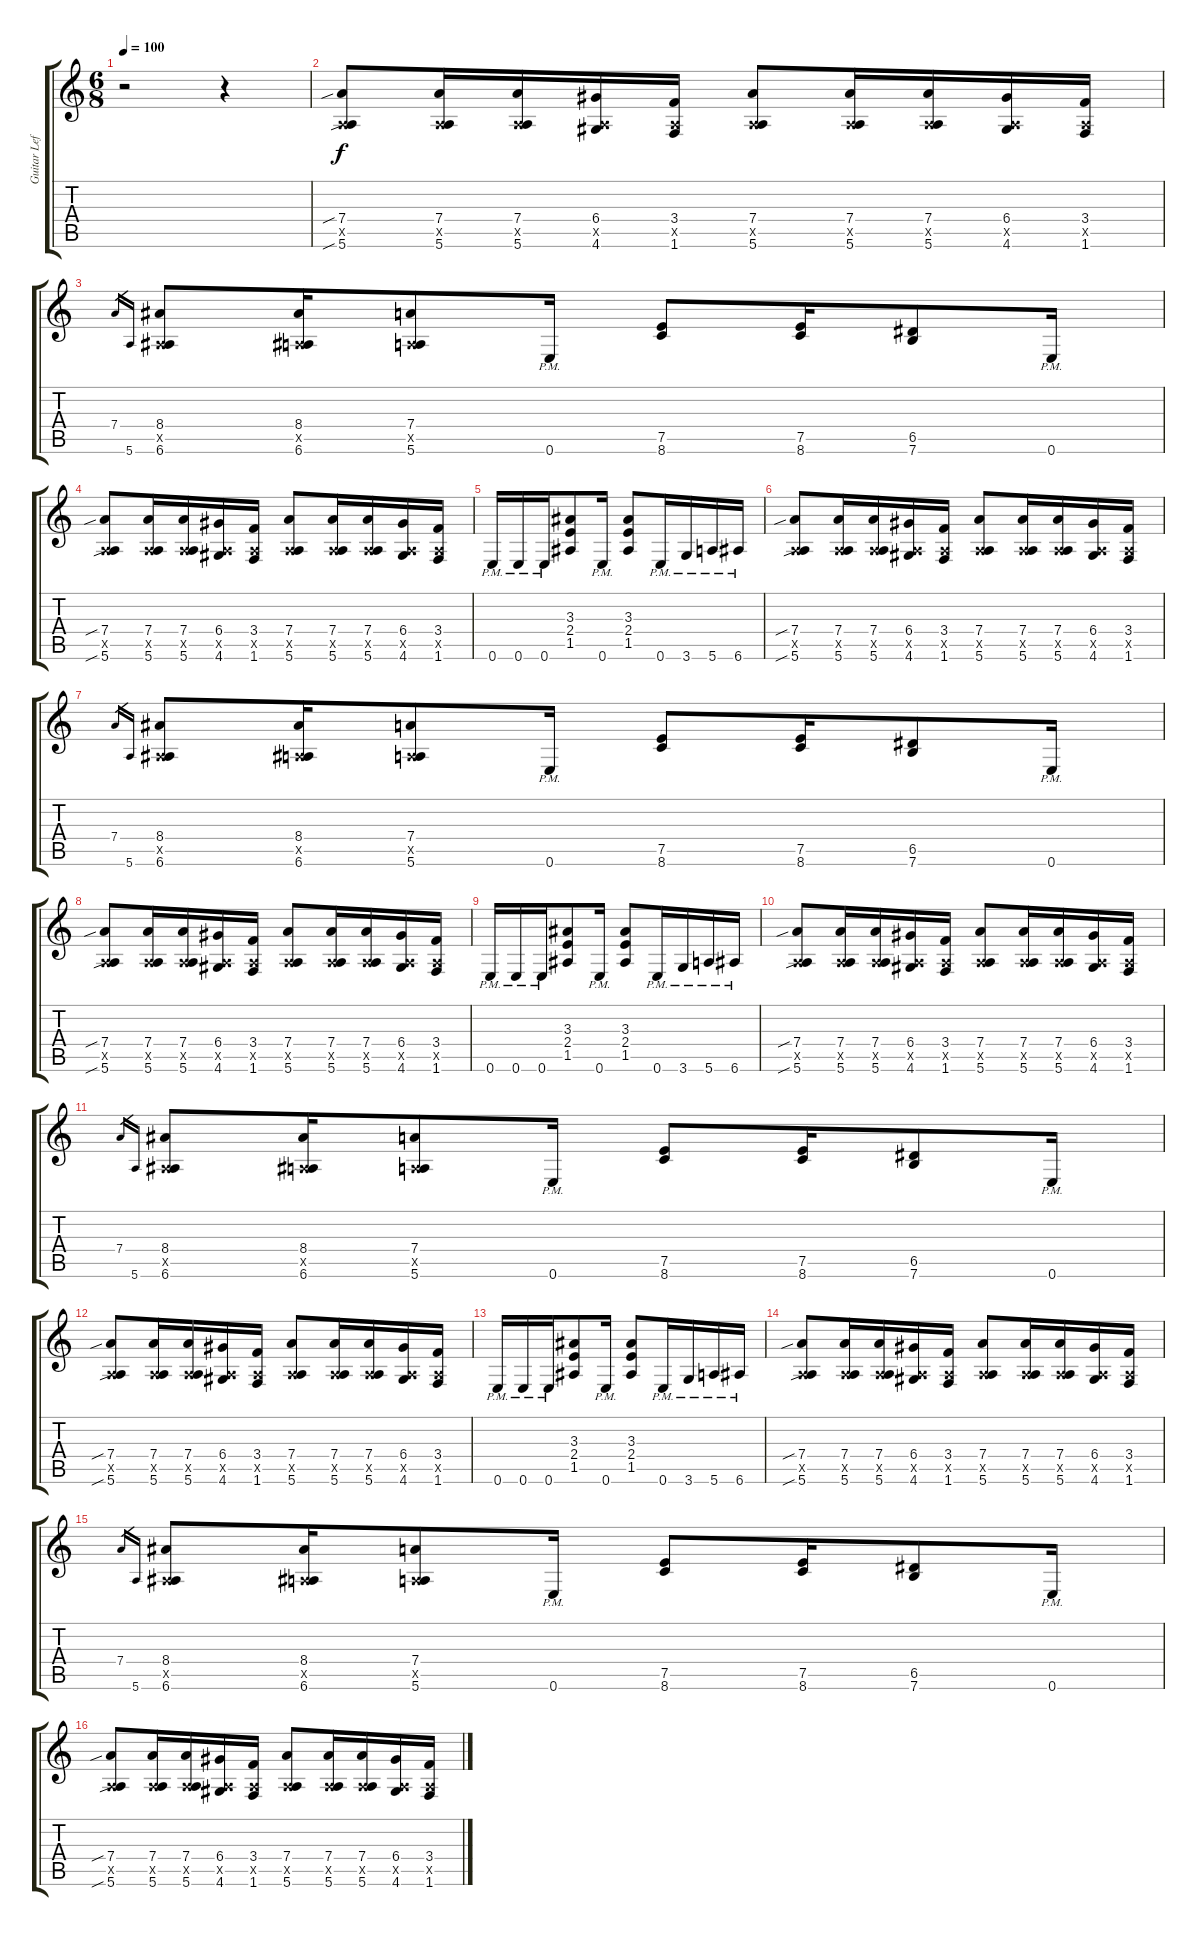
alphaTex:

\track ("Guitar Left" "Guitar Lef") {instrument distortionguitar}
\staff {score tabs}
\tuning (E4 B3 G3 D3 A2 E2) {hide}
\ts (6 8)
\tempo 100
\clef g2
\ks c
r.2{dy f instrument distortionguitar} r.4 |
(7.4{sib} 0.5{x} 5.6{sib}).8 (7.4 0.5{x} 5.6).16 (7.4 0.5{x} 5.6).16 (6.4 0.5{x} 4.6).16 (3.4 0.5{x} 1.6).16 (7.4 0.5{x} 5.6).8 (7.4 0.5{x} 5.6).16 (7.4 0.5{x} 5.6).16 (6.4 0.5{x} 4.6).16 (3.4 0.5{x} 1.6).16 |
7.4.16{gr} 5.6.16{gr} (8.4 0.5{x} 6.6).8 (8.4 0.5{x} 6.6).16 (7.4 0.5{x} 5.6).8 0.6{pm}.16 (7.5 8.6).8 (7.5 8.6).16 (6.5 7.6).8 0.6{pm}.16 |
(7.4{sib} 0.5{x} 5.6{sib}).8 (7.4 0.5{x} 5.6).16 (7.4 0.5{x} 5.6).16 (6.4 0.5{x} 4.6).16 (3.4 0.5{x} 1.6).16 (7.4 0.5{x} 5.6).8 (7.4 0.5{x} 5.6).16 (7.4 0.5{x} 5.6).16 (6.4 0.5{x} 4.6).16 (3.4 0.5{x} 1.6).16 |
0.6{pm}.16 0.6{pm}.16 0.6{pm}.16 (3.3 2.4 1.5).8 0.6{pm}.16 (3.3 2.4 1.5).8 0.6{pm}.16 3.6{pm}.16 5.6{pm}.16 6.6{pm}.16 |
(7.4{sib} 0.5{x} 5.6{sib}).8 (7.4 0.5{x} 5.6).16 (7.4 0.5{x} 5.6).16 (6.4 0.5{x} 4.6).16 (3.4 0.5{x} 1.6).16 (7.4 0.5{x} 5.6).8 (7.4 0.5{x} 5.6).16 (7.4 0.5{x} 5.6).16 (6.4 0.5{x} 4.6).16 (3.4 0.5{x} 1.6).16 |
7.4.16{gr} 5.6.16{gr} (8.4 0.5{x} 6.6).8 (8.4 0.5{x} 6.6).16 (7.4 0.5{x} 5.6).8 0.6{pm}.16 (7.5 8.6).8 (7.5 8.6).16 (6.5 7.6).8 0.6{pm}.16 |
(7.4{sib} 0.5{x} 5.6{sib}).8 (7.4 0.5{x} 5.6).16 (7.4 0.5{x} 5.6).16 (6.4 0.5{x} 4.6).16 (3.4 0.5{x} 1.6).16 (7.4 0.5{x} 5.6).8 (7.4 0.5{x} 5.6).16 (7.4 0.5{x} 5.6).16 (6.4 0.5{x} 4.6).16 (3.4 0.5{x} 1.6).16 |
0.6{pm}.16 0.6{pm}.16 0.6{pm}.16 (3.3 2.4 1.5).8 0.6{pm}.16 (3.3 2.4 1.5).8 0.6{pm}.16 3.6{pm}.16 5.6{pm}.16 6.6{pm}.16 |
(7.4{sib} 0.5{x} 5.6{sib}).8 (7.4 0.5{x} 5.6).16 (7.4 0.5{x} 5.6).16 (6.4 0.5{x} 4.6).16 (3.4 0.5{x} 1.6).16 (7.4 0.5{x} 5.6).8 (7.4 0.5{x} 5.6).16 (7.4 0.5{x} 5.6).16 (6.4 0.5{x} 4.6).16 (3.4 0.5{x} 1.6).16 |
7.4.16{gr} 5.6.16{gr} (8.4 0.5{x} 6.6).8 (8.4 0.5{x} 6.6).16 (7.4 0.5{x} 5.6).8 0.6{pm}.16 (7.5 8.6).8 (7.5 8.6).16 (6.5 7.6).8 0.6{pm}.16 |
(7.4{sib} 0.5{x} 5.6{sib}).8 (7.4 0.5{x} 5.6).16 (7.4 0.5{x} 5.6).16 (6.4 0.5{x} 4.6).16 (3.4 0.5{x} 1.6).16 (7.4 0.5{x} 5.6).8 (7.4 0.5{x} 5.6).16 (7.4 0.5{x} 5.6).16 (6.4 0.5{x} 4.6).16 (3.4 0.5{x} 1.6).16 |
0.6{pm}.16 0.6{pm}.16 0.6{pm}.16 (3.3 2.4 1.5).8 0.6{pm}.16 (3.3 2.4 1.5).8 0.6{pm}.16 3.6{pm}.16 5.6{pm}.16 6.6{pm}.16 |
(7.4{sib} 0.5{x} 5.6{sib}).8 (7.4 0.5{x} 5.6).16 (7.4 0.5{x} 5.6).16 (6.4 0.5{x} 4.6).16 (3.4 0.5{x} 1.6).16 (7.4 0.5{x} 5.6).8 (7.4 0.5{x} 5.6).16 (7.4 0.5{x} 5.6).16 (6.4 0.5{x} 4.6).16 (3.4 0.5{x} 1.6).16 |
7.4.16{gr} 5.6.16{gr} (8.4 0.5{x} 6.6).8 (8.4 0.5{x} 6.6).16 (7.4 0.5{x} 5.6).8 0.6{pm}.16 (7.5 8.6).8 (7.5 8.6).16 (6.5 7.6).8 0.6{pm}.16 |
(7.4{sib} 0.5{x} 5.6{sib}).8 (7.4 0.5{x} 5.6).16 (7.4 0.5{x} 5.6).16 (6.4 0.5{x} 4.6).16 (3.4 0.5{x} 1.6).16 (7.4 0.5{x} 5.6).8 (7.4 0.5{x} 5.6).16 (7.4 0.5{x} 5.6).16 (6.4 0.5{x} 4.6).16 (3.4 0.5{x} 1.6).16
